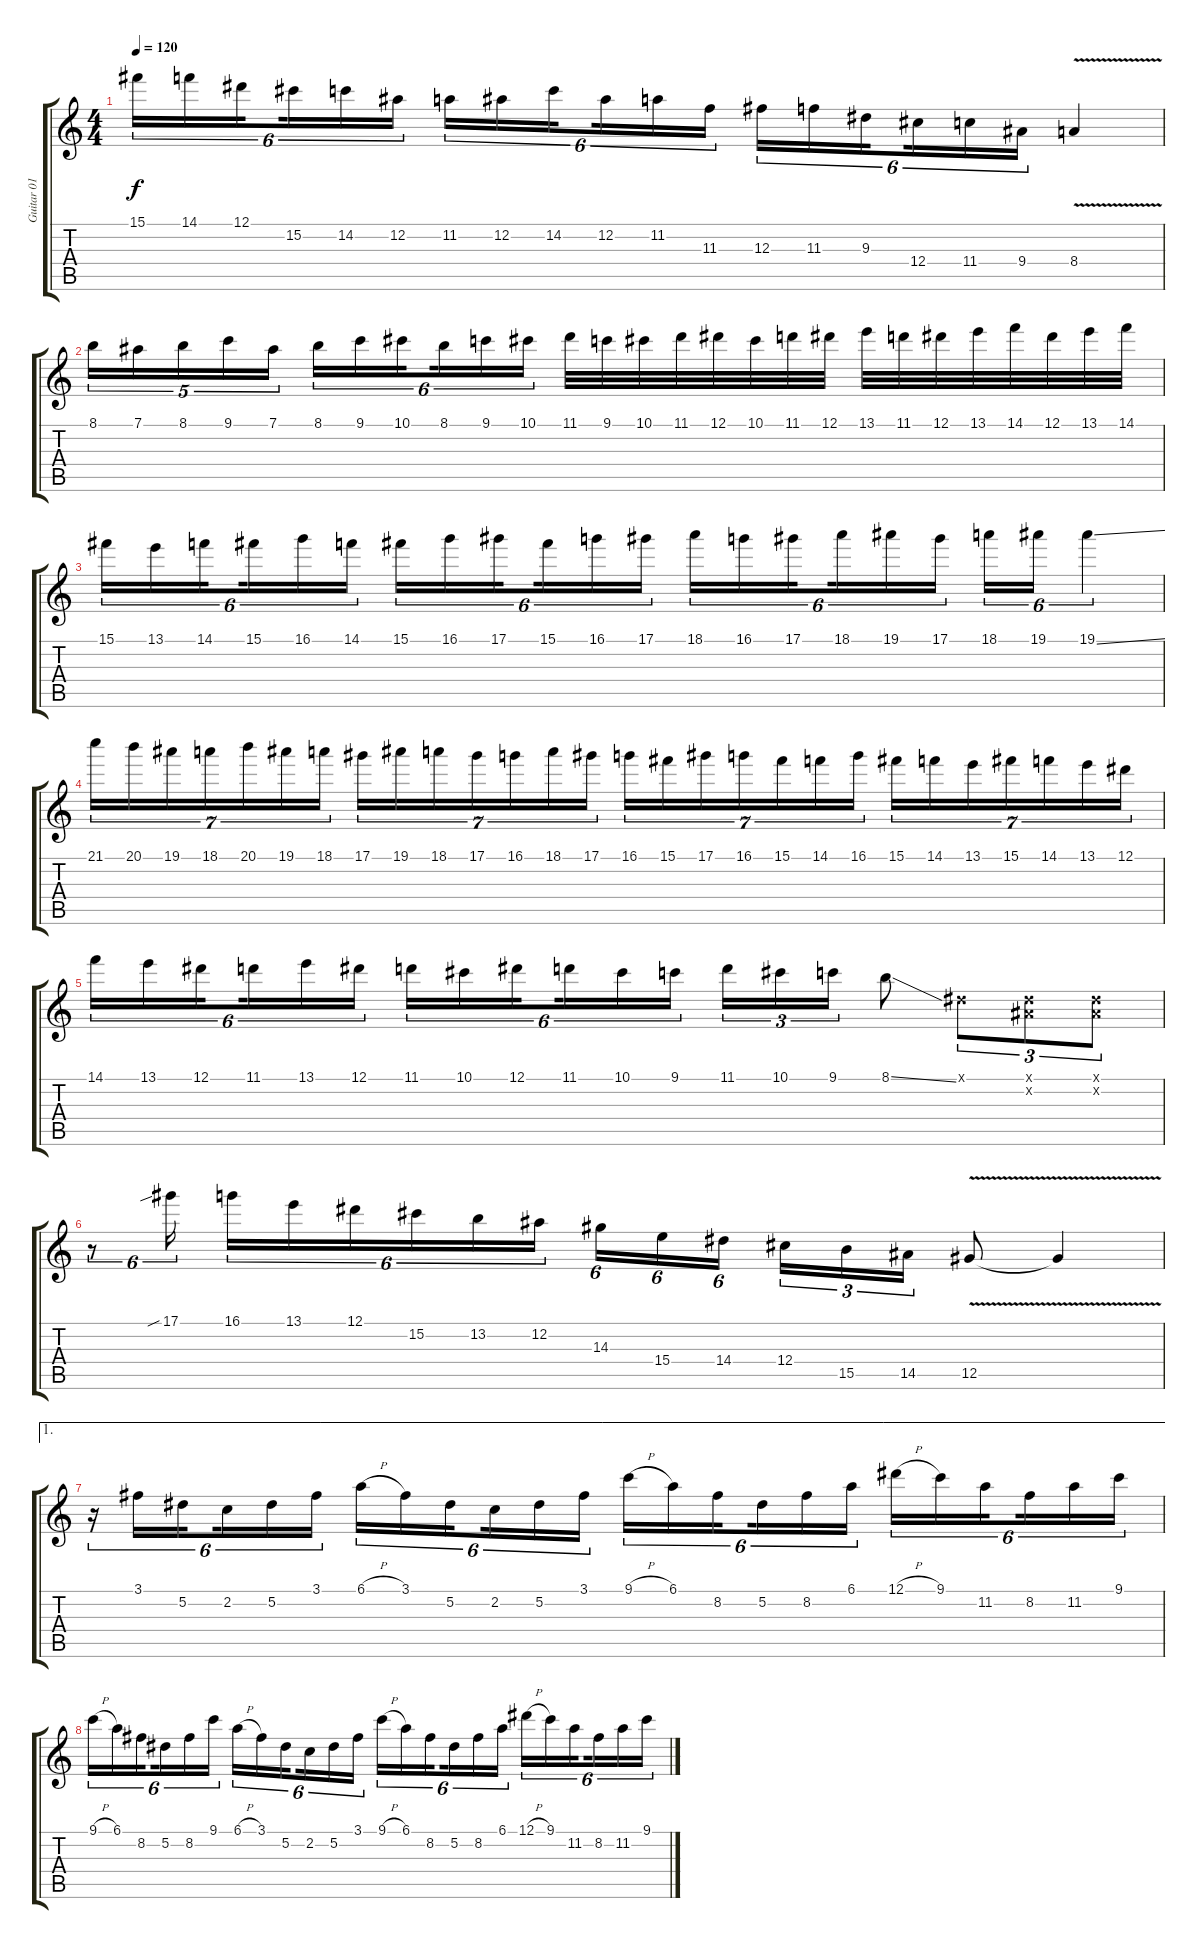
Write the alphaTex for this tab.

\track ("Guitar 01" "Guitar 01") {instrument overdrivenguitar}
\staff {score tabs}
\tuning (Eb4 Bb3 Gb3 Db3 Ab2 Eb2) {hide}
\ts (4 4)
\tempo 120
\clef g2
\ks c
15.1.16{tu (6 4) dy f} 14.1.16{tu (6 4)} 12.1.16{tu (6 4) beam splitsecondary} 15.2.16{tu (6 4)} 14.2.16{tu (6 4)} 12.2.16{tu (6 4)} 11.2.16{tu (6 4)} 12.2.16{tu (6 4)} 14.2.16{tu (6 4) beam splitsecondary} 12.2.16{tu (6 4)} 11.2.16{tu (6 4)} 11.3.16{tu (6 4)} 12.3.16{tu (6 4)} 11.3.16{tu (6 4)} 9.3.16{tu (6 4) beam splitsecondary} 12.4.16{tu (6 4)} 11.4.16{tu (6 4)} 9.4.16{tu (6 4)} 8.4{v}.4 |
\section ("" "")
8.1.16{tu (5 4) volume 16 balance 8} 7.1.16{tu (5 4)} 8.1.16{tu (5 4)} 9.1.16{tu (5 4)} 7.1.16{tu (5 4)} 8.1.16{tu (6 4)} 9.1.16{tu (6 4)} 10.1.16{tu (6 4) beam splitsecondary} 8.1.16{tu (6 4)} 9.1.16{tu (6 4)} 10.1.16{tu (6 4)} 11.1.32 9.1.32 10.1.32 11.1.32 12.1.32 10.1.32 11.1.32 12.1.32 13.1.32 11.1.32 12.1.32 13.1.32 14.1.32 12.1.32 13.1.32 14.1.32 |
15.1.16{tu (6 4)} 13.1.16{tu (6 4)} 14.1.16{tu (6 4) beam splitsecondary} 15.1.16{tu (6 4)} 16.1.16{tu (6 4)} 14.1.16{tu (6 4)} 15.1.16{tu (6 4)} 16.1.16{tu (6 4)} 17.1.16{tu (6 4) beam splitsecondary} 15.1.16{tu (6 4)} 16.1.16{tu (6 4)} 17.1.16{tu (6 4)} 18.1.16{tu (6 4)} 16.1.16{tu (6 4)} 17.1.16{tu (6 4) beam splitsecondary} 18.1.16{tu (6 4)} 19.1.16{tu (6 4)} 17.1.16{tu (6 4)} 18.1.16{tu (6 4)} 19.1.16{tu (6 4)} 19.1{ss}.4{tu (6 4)} |
21.1.16{tu (7 4)} 20.1.16{tu (7 4)} 19.1.16{tu (7 4)} 18.1.16{tu (7 4)} 20.1.16{tu (7 4)} 19.1.16{tu (7 4)} 18.1.16{tu (7 4)} 17.1.16{tu (7 4)} 19.1.16{tu (7 4)} 18.1.16{tu (7 4)} 17.1.16{tu (7 4)} 16.1.16{tu (7 4)} 18.1.16{tu (7 4)} 17.1.16{tu (7 4)} 16.1.16{tu (7 4)} 15.1.16{tu (7 4)} 17.1.16{tu (7 4)} 16.1.16{tu (7 4)} 15.1.16{tu (7 4)} 14.1.16{tu (7 4)} 16.1.16{tu (7 4)} 15.1.16{tu (7 4)} 14.1.16{tu (7 4)} 13.1.16{tu (7 4)} 15.1.16{tu (7 4)} 14.1.16{tu (7 4)} 13.1.16{tu (7 4)} 12.1.16{tu (7 4)} |
14.1.16{tu (6 4)} 13.1.16{tu (6 4)} 12.1.16{tu (6 4) beam splitsecondary} 11.1.16{tu (6 4)} 13.1.16{tu (6 4)} 12.1.16{tu (6 4)} 11.1.16{tu (6 4)} 10.1.16{tu (6 4)} 12.1.16{tu (6 4) beam splitsecondary} 11.1.16{tu (6 4)} 10.1.16{tu (6 4)} 9.1.16{tu (6 4)} 11.1.16{tu (3 2)} 10.1.16{tu (3 2)} 9.1.16{tu (3 2)} 8.1{ss}.8 0.1{x}.8{tu (3 2)} (0.1{x} 0.2{x}).8{tu (3 2)} (0.1{x} 0.2{x}).8{tu (3 2)} |
r.8{tu (6 4)} 17.1{sib}.16{tu (6 4) beam splitsecondary} 16.1.16{tu (6 4)} 13.1.16{tu (6 4)} 12.1.16{tu (6 4)} 15.2.16{tu (6 4)} 13.2.16{tu (6 4)} 12.2.16{tu (6 4) beam splitsecondary} 14.3.16{tu (6 4)} 15.4.16{tu (6 4)} 14.4.16{tu (6 4)} 12.4.16{tu (3 2)} 15.5.16{tu (3 2)} 14.5.16{tu (3 2)} 12.5{v}.8 12.5{t}.4 |
\ae 1
\section ("" "")
r.16{tu (6 4)} 3.1.16{tu (6 4)} 5.2.16{tu (6 4) beam splitsecondary} 2.2.16{tu (6 4)} 5.2.16{tu (6 4)} 3.1.16{tu (6 4)} 6.1{h}.16{tu (6 4)} 3.1.16{tu (6 4)} 5.2.16{tu (6 4) beam splitsecondary} 2.2.16{tu (6 4)} 5.2.16{tu (6 4)} 3.1.16{tu (6 4)} 9.1{h}.16{tu (6 4)} 6.1.16{tu (6 4)} 8.2.16{tu (6 4) beam splitsecondary} 5.2.16{tu (6 4)} 8.2.16{tu (6 4)} 6.1.16{tu (6 4)} 12.1{h}.16{tu (6 4)} 9.1.16{tu (6 4)} 11.2.16{tu (6 4) beam splitsecondary} 8.2.16{tu (6 4)} 11.2.16{tu (6 4)} 9.1.16{tu (6 4)} |
9.1{h}.16{tu (6 4)} 6.1.16{tu (6 4)} 8.2.16{tu (6 4) beam splitsecondary} 5.2.16{tu (6 4)} 8.2.16{tu (6 4)} 9.1.16{tu (6 4)} 6.1{h}.16{tu (6 4)} 3.1.16{tu (6 4)} 5.2.16{tu (6 4) beam splitsecondary} 2.2.16{tu (6 4)} 5.2.16{tu (6 4)} 3.1.16{tu (6 4)} 9.1{h}.16{tu (6 4)} 6.1.16{tu (6 4)} 8.2.16{tu (6 4) beam splitsecondary} 5.2.16{tu (6 4)} 8.2.16{tu (6 4)} 6.1.16{tu (6 4)} 12.1{h}.16{tu (6 4)} 9.1.16{tu (6 4)} 11.2.16{tu (6 4) beam splitsecondary} 8.2.16{tu (6 4)} 11.2.16{tu (6 4)} 9.1.16{tu (6 4)}
